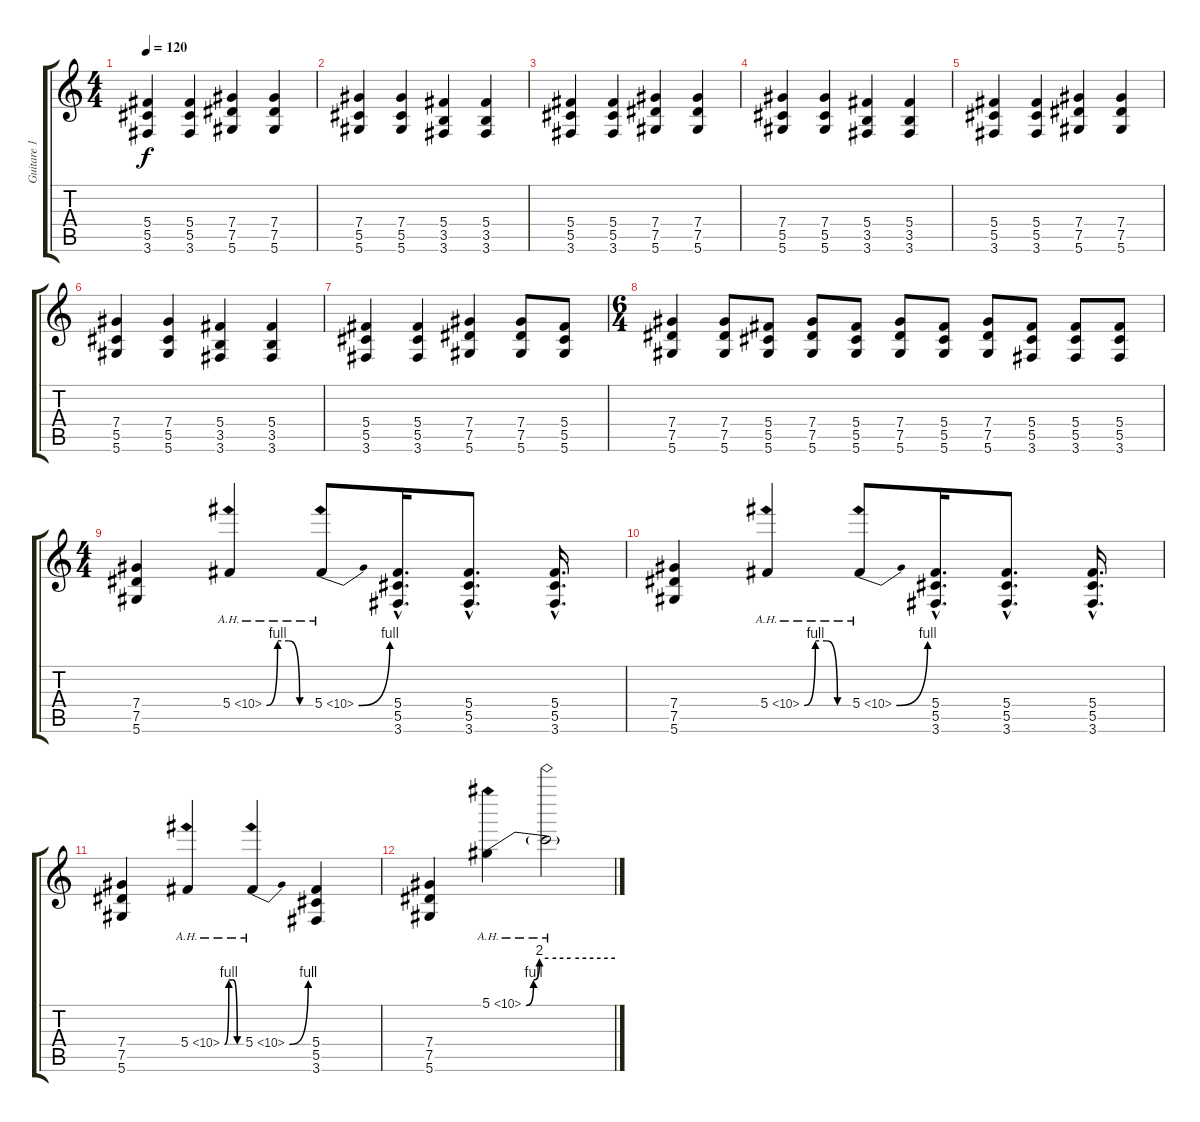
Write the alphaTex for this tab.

\track ("Guitare 1" "Guitare 1") {instrument distortionguitar}
\staff {score tabs}
\tuning (Eb4 Bb3 Gb3 Db3 Ab2 Eb2) {hide}
\ts (4 4)
\tempo 120
\clef g2
\ks c
(5.4 5.5 3.6).4{dy f} (5.4 5.5 3.6).4 (7.4 7.5 5.6).4 (7.4 7.5 5.6).4 |
(7.4 5.5 5.6).4 (7.4 5.5 5.6).4 (5.4 3.5 3.6).4 (5.4 3.5 3.6).4 |
(5.4 5.5 3.6).4 (5.4 5.5 3.6).4 (7.4 7.5 5.6).4 (7.4 7.5 5.6).4 |
(7.4 5.5 5.6).4 (7.4 5.5 5.6).4 (5.4 3.5 3.6).4 (5.4 3.5 3.6).4 |
(5.4 5.5 3.6).4 (5.4 5.5 3.6).4 (7.4 7.5 5.6).4 (7.4 7.5 5.6).4 |
(7.4 5.5 5.6).4 (7.4 5.5 5.6).4 (5.4 3.5 3.6).4 (5.4 3.5 3.6).4 |
(5.4 5.5 3.6).4 (5.4 5.5 3.6).4 (7.4 7.5 5.6).4 (7.4 7.5 5.6).8 (5.4 5.5 5.6).8 |
\ts (6 4)
(7.4 7.5 5.6).4 (7.4 7.5 5.6).8 (5.4 5.5 5.6).8 (7.4 7.5 5.6).8 (5.4 5.5 5.6).8 (7.4 7.5 5.6).8 (5.4 5.5 5.6).8 (7.4 7.5 5.6).8 (5.4 5.5 3.6).8 (5.4 5.5 3.6).8 (5.4 5.5 3.6).8 |
\ts (4 4)
(7.4 7.5 5.6).4 5.4{be (custom 0 0 15 4 30 4 45 0 60 0) ah 5}.4 5.4{be (bend 0 0 60 4) ah 5}.8 (5.4{hac} 5.5{hac} 3.6{hac}).16{d} (5.4{hac} 5.5{hac} 3.6{hac}).8{d} (5.4{hac} 5.5{hac} 3.6{hac}).16{d} |
(7.4 7.5 5.6).4 5.4{be (custom 0 0 15 4 30 4 45 0 60 0) ah 5}.4 5.4{be (bend 0 0 60 4) ah 5}.8 (5.4{hac} 5.5{hac} 3.6{hac}).16{d} (5.4{hac} 5.5{hac} 3.6{hac}).8{d} (5.4{hac} 5.5{hac} 3.6{hac}).16{d} |
(7.4 7.5 5.6).4 5.4{be (custom 0 0 15 4 30 4 45 0 60 0) ah 5}.4 5.4{be (bend 0 0 60 4) ah 5}.4 (5.4 5.5 3.6).4 |
(7.4 7.5 5.6).4 5.1{be (custom 0 0 5 4 9 8 15 8 30 8 60 8) ah 5}.4 5.1{ah 9 t}.2
